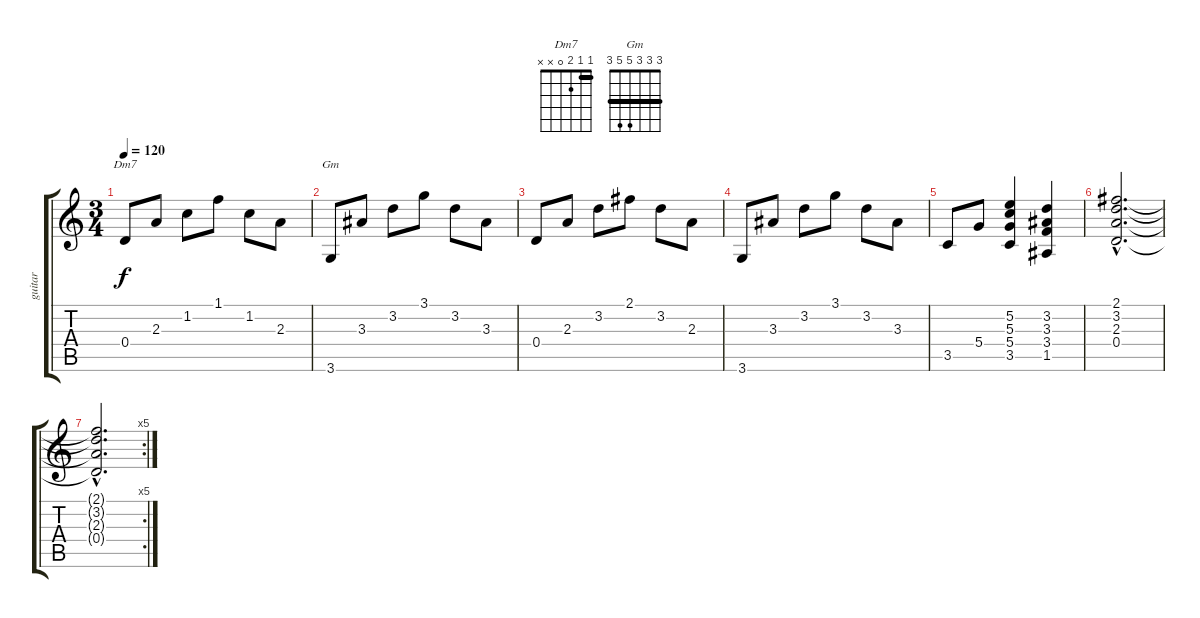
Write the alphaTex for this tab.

\track ("guitar" "guitar") {instrument acousticguitarnylon}
\staff {score tabs}
\tuning (E4 B3 G3 D3 A2 E2) {hide}
\chord ("Dm7" 1 1 2 0 x x) {barre 1}
\chord ("Gm" 3 3 3 5 5 3) {barre 3}
\ts (3 4)
\tempo 120
\clef g2
\ks c
0.4.8{ch "Dm7" dy f} 2.3.8 1.2.8 1.1.8 1.2.8 2.3.8 |
3.6.8{ch "Gm"} 3.3.8 3.2.8 3.1.8 3.2.8 3.3.8 |
0.4.8 2.3.8 3.2.8 2.1.8 3.2.8 2.3.8 |
3.6.8 3.3.8 3.2.8 3.1.8 3.2.8 3.3.8 |
3.5.8 5.4.8 (5.2 5.3 5.4 3.5).4 (3.2 3.3 3.4 1.5).4 |
(2.1{hac} 3.2{hac} 2.3{hac} 0.4{hac}).2{d} |
\rc 5
(2.1{hac t} 3.2{hac t} 2.3{hac t} 0.4{hac t}).2{d}
